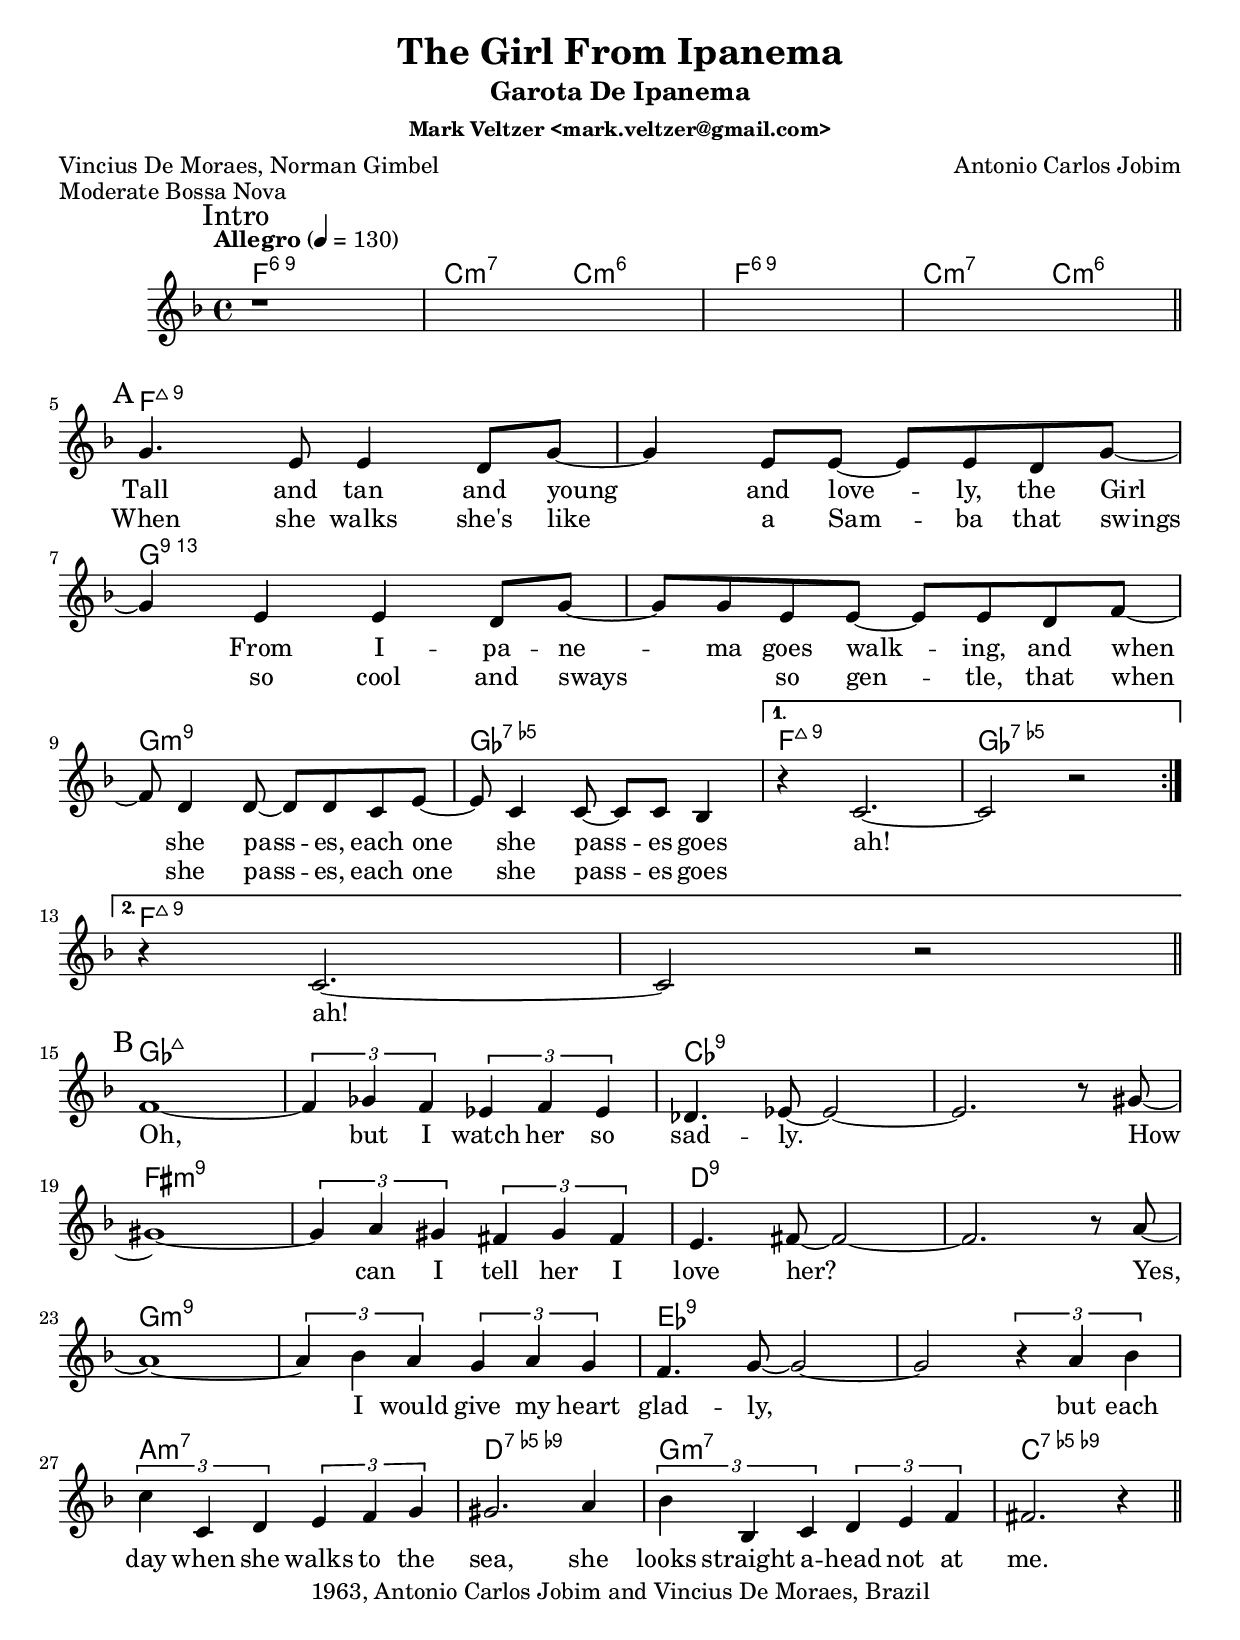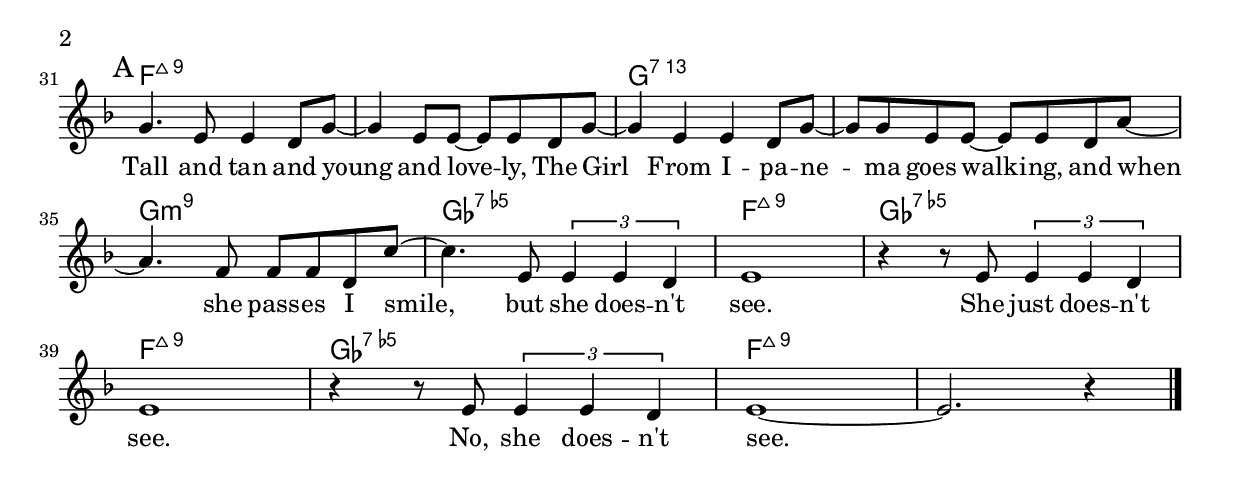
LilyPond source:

\include "src/include/common.lyi"
\header {
	title="The Girl From Ipanema"
	subtitle="Garota De Ipanema"
	composer="Antonio Carlos Jobim"
	poet="Vincius De Moraes, Norman Gimbel"
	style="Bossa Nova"
	piece="Moderate Bossa Nova"
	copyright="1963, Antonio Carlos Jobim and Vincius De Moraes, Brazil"
	%% Sole Selling Agent Duchess Music Corporation (MCA), New York, NY for all
	%% English speaking countries

	completion="5"
	uuid="2c3b337c-a26f-11df-b7d1-0019d11e5a41"
	
}

%{
	TODO:
%}
myChords=\chordmode {
	\set chordChanges = ##t

	\startSong

	\mark "Intro"
	\startPart
	f1:6.9 | c2:m7 c:m6 | f1:6.9 | c2:m7 c:m6 | \myEndLine
	\endPart

	\mark "A"
	\startPart
	\repeat volta 2 {
		f1:maj7.9 | f1:maj7.9 | g1:13 | g1:13 | \myEndLine
		g1:m7.9 | ges1:7.5- |
	} \alternative {
		{
			f1:maj7.9 | ges1:7.5- | \myEndLine
		} {
			f1:maj7.9 | f1:maj7.9 | \myEndLine
		}
	}
	\endPart

	\mark "B"
	\startPart
	ges1:maj7 | ges1:maj7 | ces1:7.9 | ces1:7.9 | \myEndLine
	fis1:m7.9 | fis1:m7.9 | d1:7.9 | d1:7.9 | \myEndLine
	g1:m7.9 | g1:m7.9 | ees1:7.9 | ees1:7.9 | \myEndLine
	a1:m7 | d1:7.5-.9- | g1:m7 | c1:7.5-.9- | \myEndLine
	\endPart

	\mark "A"
	\startPart
	f1:maj7.9 | f1:maj7.9 | g1:7.13 | g1:7.13 | \myEndLine
	g1:m7.9 | ges1:7.5- | f1:maj7.9 | ges1:7.5- | \myEndLine
	f1:maj7.9 | ges1:7.5- | f1:maj7.9 | f1:maj7.9 | \myEndLine
	\endPart

	\endSong
}

myVoice=\relative c' {
	\time 4/4
	\key f \major
	\clef treble
	%% http://veltzer.net/blog/blog/2010/08/14/musical-tempo-table/
	\tempo "Allegro" 4 = 130

	% intro
	r1 * 4 |

	% A part
	\repeat volta 2 {
		g'4. e8 e4 d8 g ~ | g4 e8 e ~ e e d g ~ |
		g4 e e d8 g ~ | g g e e ~ e e d f ~ |
		f d4 d8 ~ d d c e ~ | e c4 c8 ~ c c bes4 |
	} \alternative {
		{
			r4 c2.~ | c2 r2 |
		} {
			r4 c2.~ | c2 r2 |
		}
	}

	% B part
	f1 ~ | \times 2/3 {f4 ges f} \times 2/3 {ees4 f ees} |
	des4. ees8 ~ ees2~ | ees2. r8 gis ~ |
	gis1 ~ | \times 2/3 {gis4 a gis} \times 2/3 {fis gis fis} |
	e4. fis8 ~ fis2~ | fis2. r8 a ~ |
	a1 ~ | \times 2/3 {a4 bes a} \times 2/3 {g a g} |
	f4. g8 ~ g2~ | g2 \times 2/3 {r4 a bes} |
	\times 2/3 {c c, d} \times 2/3 {e f g} | gis2. a4 |
	\times 2/3 {bes bes, c} \times 2/3 {d e f} | fis2. r4 |

	% back to A part
	g4. e8 e4 d8 g8 ~ | g4 e8 e ~ e e d g ~ |
	g4 e e d8 g ~ | g g e e ~ e e d a' ~ |
	a4. f8 f f d c' ~ | c4. e,8 \times 2/3 {e4 e d} |
	e1 | r4 r8 e8 \times 2/3 {e4 e d} |
	e1 | r4 r8 e8 \times 2/3 {e4 e d} |
	e1~ | e2. r4 |
}

myLyrics=\lyricmode {
	Tall and tan and young and love -- ly,
	the Girl From I -- pa -- ne -- ma goes walk -- ing,
	and when she pass -- es, each one she pass -- es goes "ah!"

	"ah!"

	Oh, but I watch her so sad -- ly.
	How can I tell her I love her?
	Yes, I would give my heart glad -- ly,
	but each day when she walks to the sea,
	she looks straight a -- head not at me.

	Tall and tan and young and love -- ly,
	The Girl From I -- pa -- ne -- ma goes walk -- ing,
	and when she pass -- es I smile,
	but she does -- n't see.
	She just does -- n't see.
	No, she does -- n't see.
}
myLyricsmore=\lyricmode {
	When she walks she's like a Sam -- ba
	that swings so cool and sways _ so gen -- tle,
	that when she pass -- es, each one she pass -- es goes
}
%% score for printing
\score {
	<<
		\new ChordNames="mychords" \myChords
		\new Voice="myvoice" \myVoice
		\new Lyrics \lyricsto "myvoice" \myLyrics
		\new Lyrics \lyricsto "myvoice" \myLyricsmore
	>>
	\layout {
	}
}
%% score for midi
\score {
	\unfoldRepeats
	<<
		\new ChordNames="mychords" \myChords
		\new Voice="myvoice" \myVoice
	>>
	\midi {
	}
}
